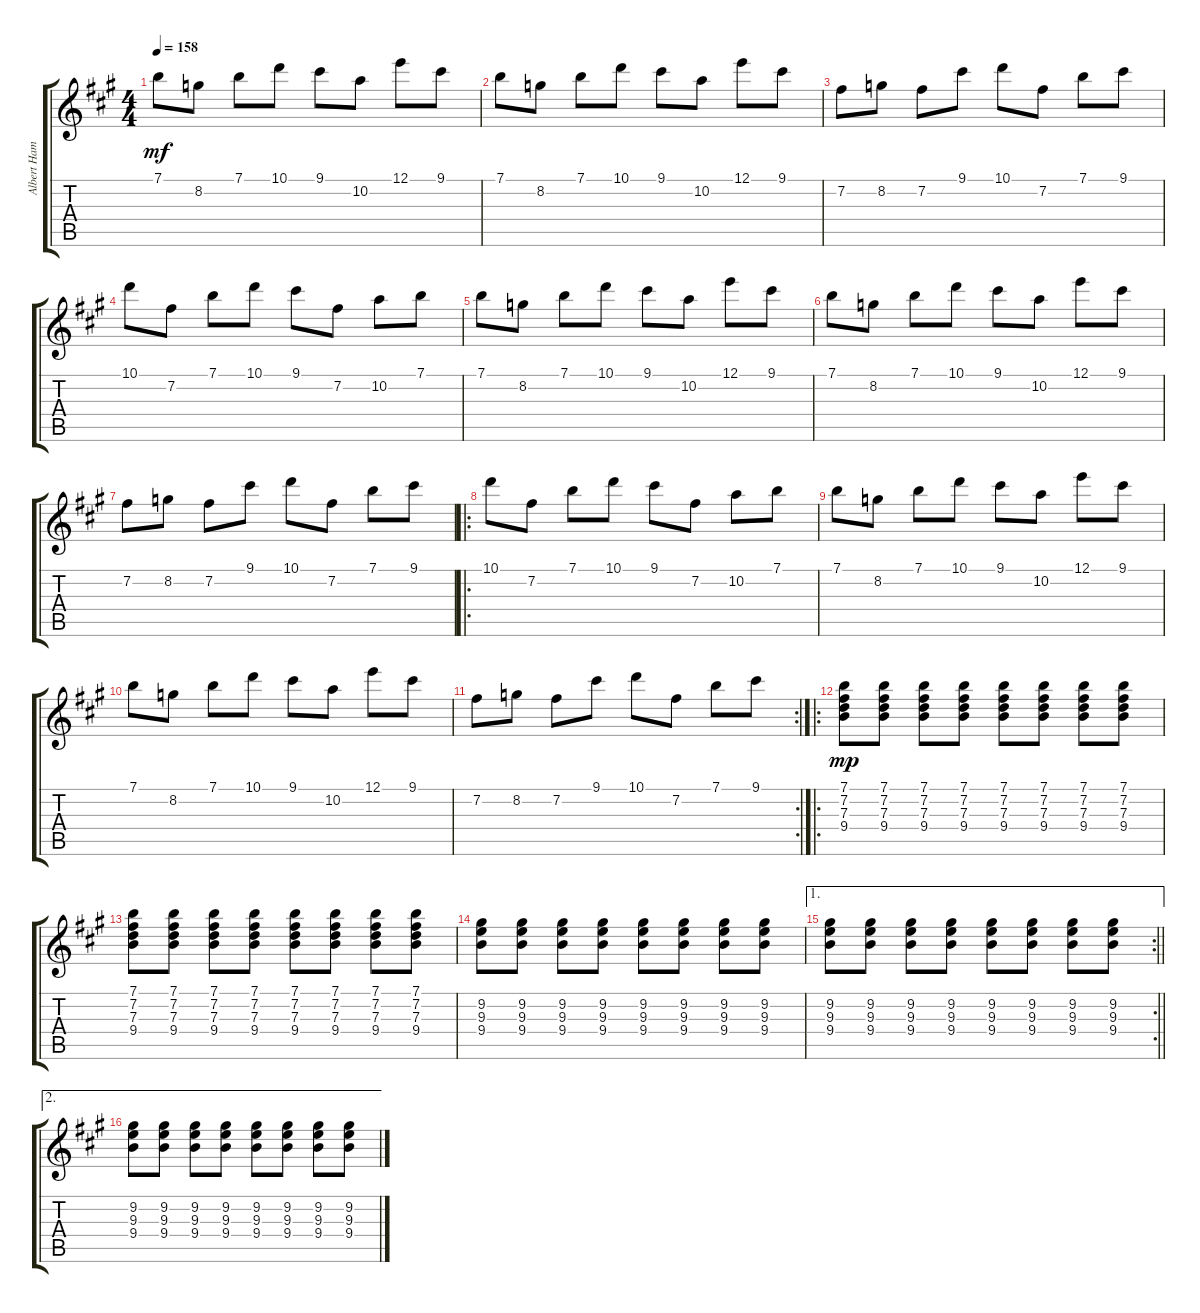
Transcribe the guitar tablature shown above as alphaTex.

\track ("Albert Hammond Jr." "Albert Ham") {instrument overdrivenguitar}
\staff {score tabs}
\tuning (E4 B3 G3 D3 A2 E2) {hide}
\ts (4 4)
\tempo 158
\clef g2
\ks a
7.1.8{dy mf} 8.2.8 7.1.8 10.1.8 9.1.8 10.2.8 12.1.8 9.1.8 |
7.1.8 8.2.8 7.1.8 10.1.8 9.1.8 10.2.8 12.1.8 9.1.8 |
7.2.8 8.2.8 7.2.8 9.1.8 10.1.8 7.2.8 7.1.8 9.1.8 |
10.1.8 7.2.8 7.1.8 10.1.8 9.1.8 7.2.8 10.2.8 7.1.8 |
7.1.8 8.2.8 7.1.8 10.1.8 9.1.8 10.2.8 12.1.8 9.1.8 |
7.1.8 8.2.8 7.1.8 10.1.8 9.1.8 10.2.8 12.1.8 9.1.8 |
7.2.8 8.2.8 7.2.8 9.1.8 10.1.8 7.2.8 7.1.8 9.1.8 |
\ro
10.1.8 7.2.8 7.1.8 10.1.8 9.1.8 7.2.8 10.2.8 7.1.8 |
7.1.8 8.2.8 7.1.8 10.1.8 9.1.8 10.2.8 12.1.8 9.1.8 |
7.1.8 8.2.8 7.1.8 10.1.8 9.1.8 10.2.8 12.1.8 9.1.8 |
\rc 2
7.2.8 8.2.8 7.2.8 9.1.8 10.1.8 7.2.8 7.1.8 9.1.8 |
\ro
(7.1 7.2 7.3 9.4).8{dy mp} (7.1 7.2 7.3 9.4).8 (7.1 7.2 7.3 9.4).8 (7.1 7.2 7.3 9.4).8 (7.1 7.2 7.3 9.4).8 (7.1 7.2 7.3 9.4).8 (7.1 7.2 7.3 9.4).8 (7.1 7.2 7.3 9.4).8 |
(7.1 7.2 7.3 9.4).8 (7.1 7.2 7.3 9.4).8 (7.1 7.2 7.3 9.4).8 (7.1 7.2 7.3 9.4).8 (7.1 7.2 7.3 9.4).8 (7.1 7.2 7.3 9.4).8 (7.1 7.2 7.3 9.4).8 (7.1 7.2 7.3 9.4).8 |
(9.2 9.3 9.4).8 (9.2 9.3 9.4).8 (9.2 9.3 9.4).8 (9.2 9.3 9.4).8 (9.2 9.3 9.4).8 (9.2 9.3 9.4).8 (9.2 9.3 9.4).8 (9.2 9.3 9.4).8 |
\ae 1
\rc 2
\barLineRight lightlight
(9.2 9.3 9.4).8 (9.2 9.3 9.4).8 (9.2 9.3 9.4).8 (9.2 9.3 9.4).8 (9.2 9.3 9.4).8 (9.2 9.3 9.4).8 (9.2 9.3 9.4).8 (9.2 9.3 9.4).8 |
\ae 2
(9.2 9.3 9.4).8 (9.2 9.3 9.4).8 (9.2 9.3 9.4).8 (9.2 9.3 9.4).8 (9.2 9.3 9.4).8 (9.2 9.3 9.4).8 (9.2 9.3 9.4).8 (9.2 9.3 9.4).8
